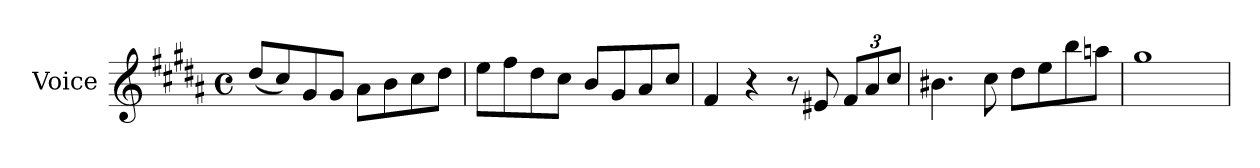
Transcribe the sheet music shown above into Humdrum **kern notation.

**kern
*part1
*staff1
*I"Voice
*I'Voice
*clefG2
*k[f#c#g#d#a#]
*M4/4
*met(c)
=1
(>8dd#/L
8cc#/)
8g#/
8g#/J
8a#\L
8b\
8cc#\
8dd#\J
=2
8ee\L
8ff#\
8dd#\
8cc#\J
8b/L
8g#/
8a#/
8cc#/J
=3
4f#/
4r
8r
8e#X/
12f#/L
12a#/
12cc#/J
=4
4.b#X\
8cc#\
8dd#\L
8ee\
8bb\
8aan\J
=5
1gg#
=
*-
